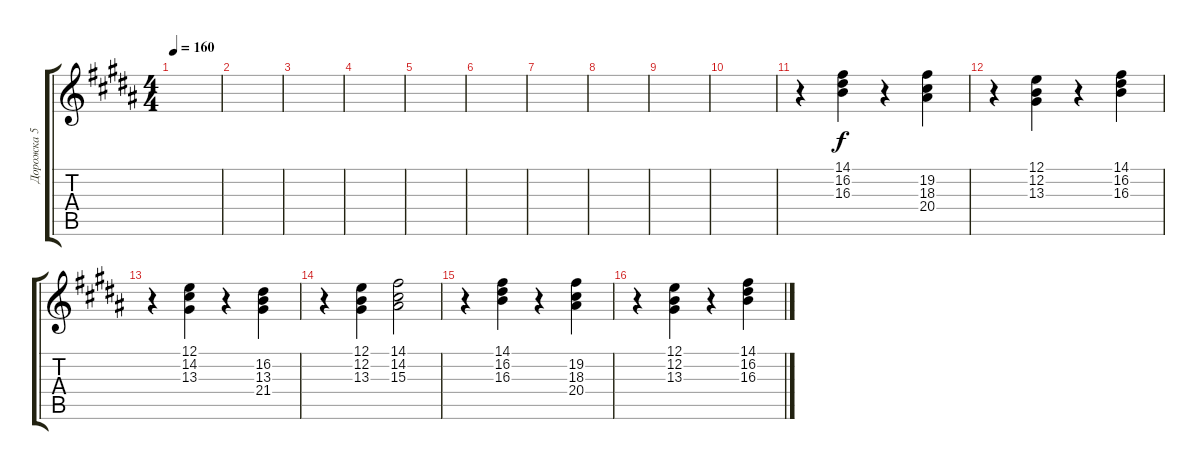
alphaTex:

\track ("Дорожка 5" "Дорожка 5") {instrument choiraahs}
\staff {score tabs}
\tuning (E4 B3 G3 D3 A2 E2) {hide}
\ts (4 4)
\tempo 160
\clef g2
\ks b
|
|
|
|
|
|
|
|
|
|
r.4 (14.1 16.2 16.3).4 r.4 (19.2 18.3 20.4).4 |
r.4 (12.1 12.2 13.3).4 r.4 (14.1 16.2 16.3).4 |
r.4 (12.1 14.2 13.3).4 r.4 (16.2 13.3 21.4).4 |
r.4 (12.1 12.2 13.3).4 (14.1 14.2 15.3).2 |
r.4 (14.1 16.2 16.3).4 r.4 (19.2 18.3 20.4).4 |
r.4 (12.1 12.2 13.3).4 r.4 (14.1 16.2 16.3).4
